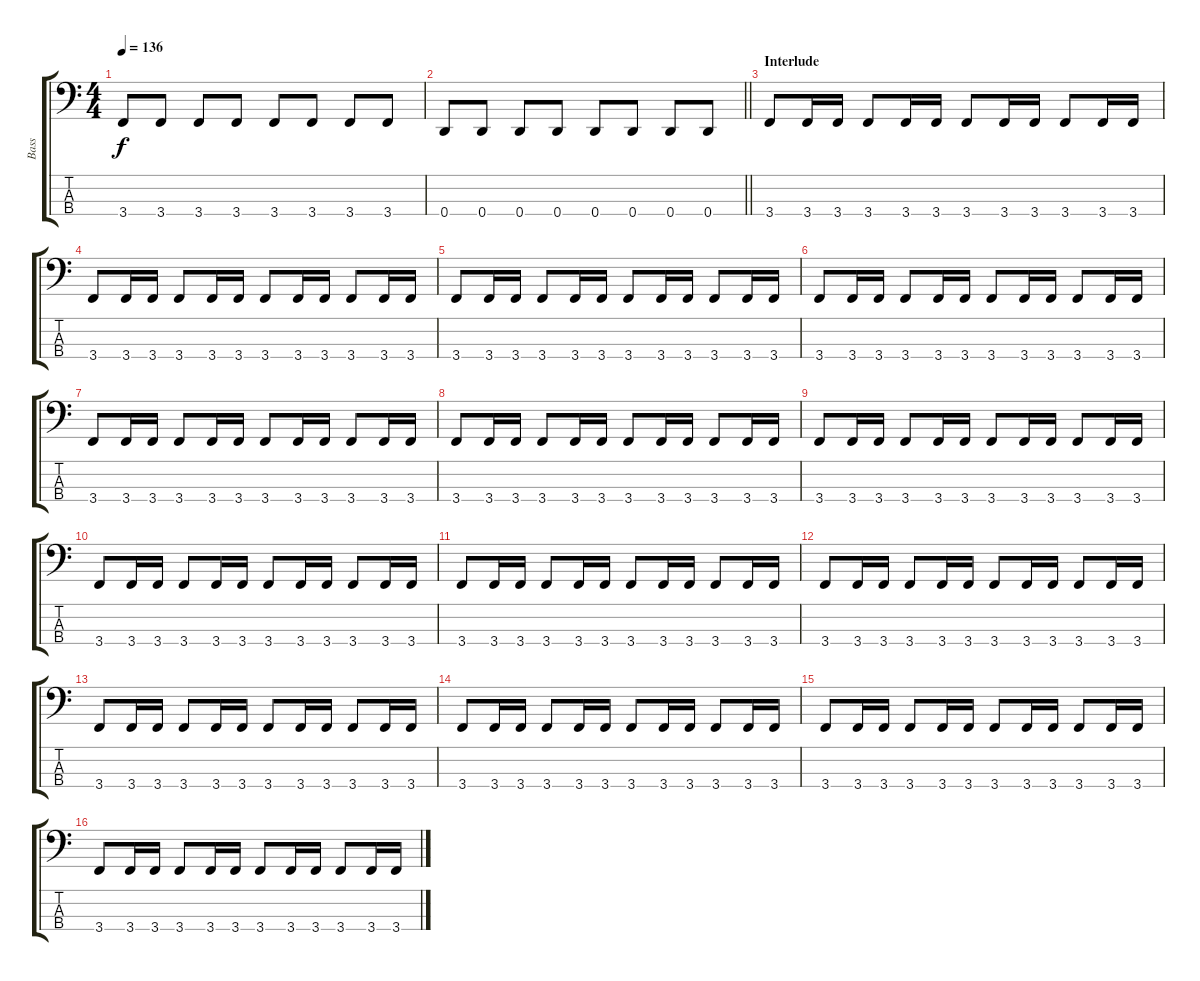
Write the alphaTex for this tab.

\track ("Bass" "Bass") {instrument electricbasspick}
\staff {score tabs}
\tuning (G2 D2 A1 D1) {hide}
\ts (4 4)
\tempo 136
\clef f4
\ks c
3.4.8{dy f} 3.4.8 3.4.8 3.4.8 3.4.8 3.4.8 3.4.8 3.4.8 |
\barLineRight lightlight
0.4.8 0.4.8 0.4.8 0.4.8 0.4.8 0.4.8 0.4.8 0.4.8 |
\section ("" "Interlude")
3.4.8 3.4.16 3.4.16 3.4.8 3.4.16 3.4.16 3.4.8 3.4.16 3.4.16 3.4.8 3.4.16 3.4.16 |
3.4.8 3.4.16 3.4.16 3.4.8 3.4.16 3.4.16 3.4.8 3.4.16 3.4.16 3.4.8 3.4.16 3.4.16 |
3.4.8 3.4.16 3.4.16 3.4.8 3.4.16 3.4.16 3.4.8 3.4.16 3.4.16 3.4.8 3.4.16 3.4.16 |
3.4.8 3.4.16 3.4.16 3.4.8 3.4.16 3.4.16 3.4.8 3.4.16 3.4.16 3.4.8 3.4.16 3.4.16 |
3.4.8 3.4.16 3.4.16 3.4.8 3.4.16 3.4.16 3.4.8 3.4.16 3.4.16 3.4.8 3.4.16 3.4.16 |
3.4.8 3.4.16 3.4.16 3.4.8 3.4.16 3.4.16 3.4.8 3.4.16 3.4.16 3.4.8 3.4.16 3.4.16 |
3.4.8 3.4.16 3.4.16 3.4.8 3.4.16 3.4.16 3.4.8 3.4.16 3.4.16 3.4.8 3.4.16 3.4.16 |
3.4.8 3.4.16 3.4.16 3.4.8 3.4.16 3.4.16 3.4.8 3.4.16 3.4.16 3.4.8 3.4.16 3.4.16 |
3.4.8 3.4.16 3.4.16 3.4.8 3.4.16 3.4.16 3.4.8 3.4.16 3.4.16 3.4.8 3.4.16 3.4.16 |
3.4.8 3.4.16 3.4.16 3.4.8 3.4.16 3.4.16 3.4.8 3.4.16 3.4.16 3.4.8 3.4.16 3.4.16 |
3.4.8 3.4.16 3.4.16 3.4.8 3.4.16 3.4.16 3.4.8 3.4.16 3.4.16 3.4.8 3.4.16 3.4.16 |
3.4.8 3.4.16 3.4.16 3.4.8 3.4.16 3.4.16 3.4.8 3.4.16 3.4.16 3.4.8 3.4.16 3.4.16 |
3.4.8 3.4.16 3.4.16 3.4.8 3.4.16 3.4.16 3.4.8 3.4.16 3.4.16 3.4.8 3.4.16 3.4.16 |
3.4.8 3.4.16 3.4.16 3.4.8 3.4.16 3.4.16 3.4.8 3.4.16 3.4.16 3.4.8 3.4.16 3.4.16
